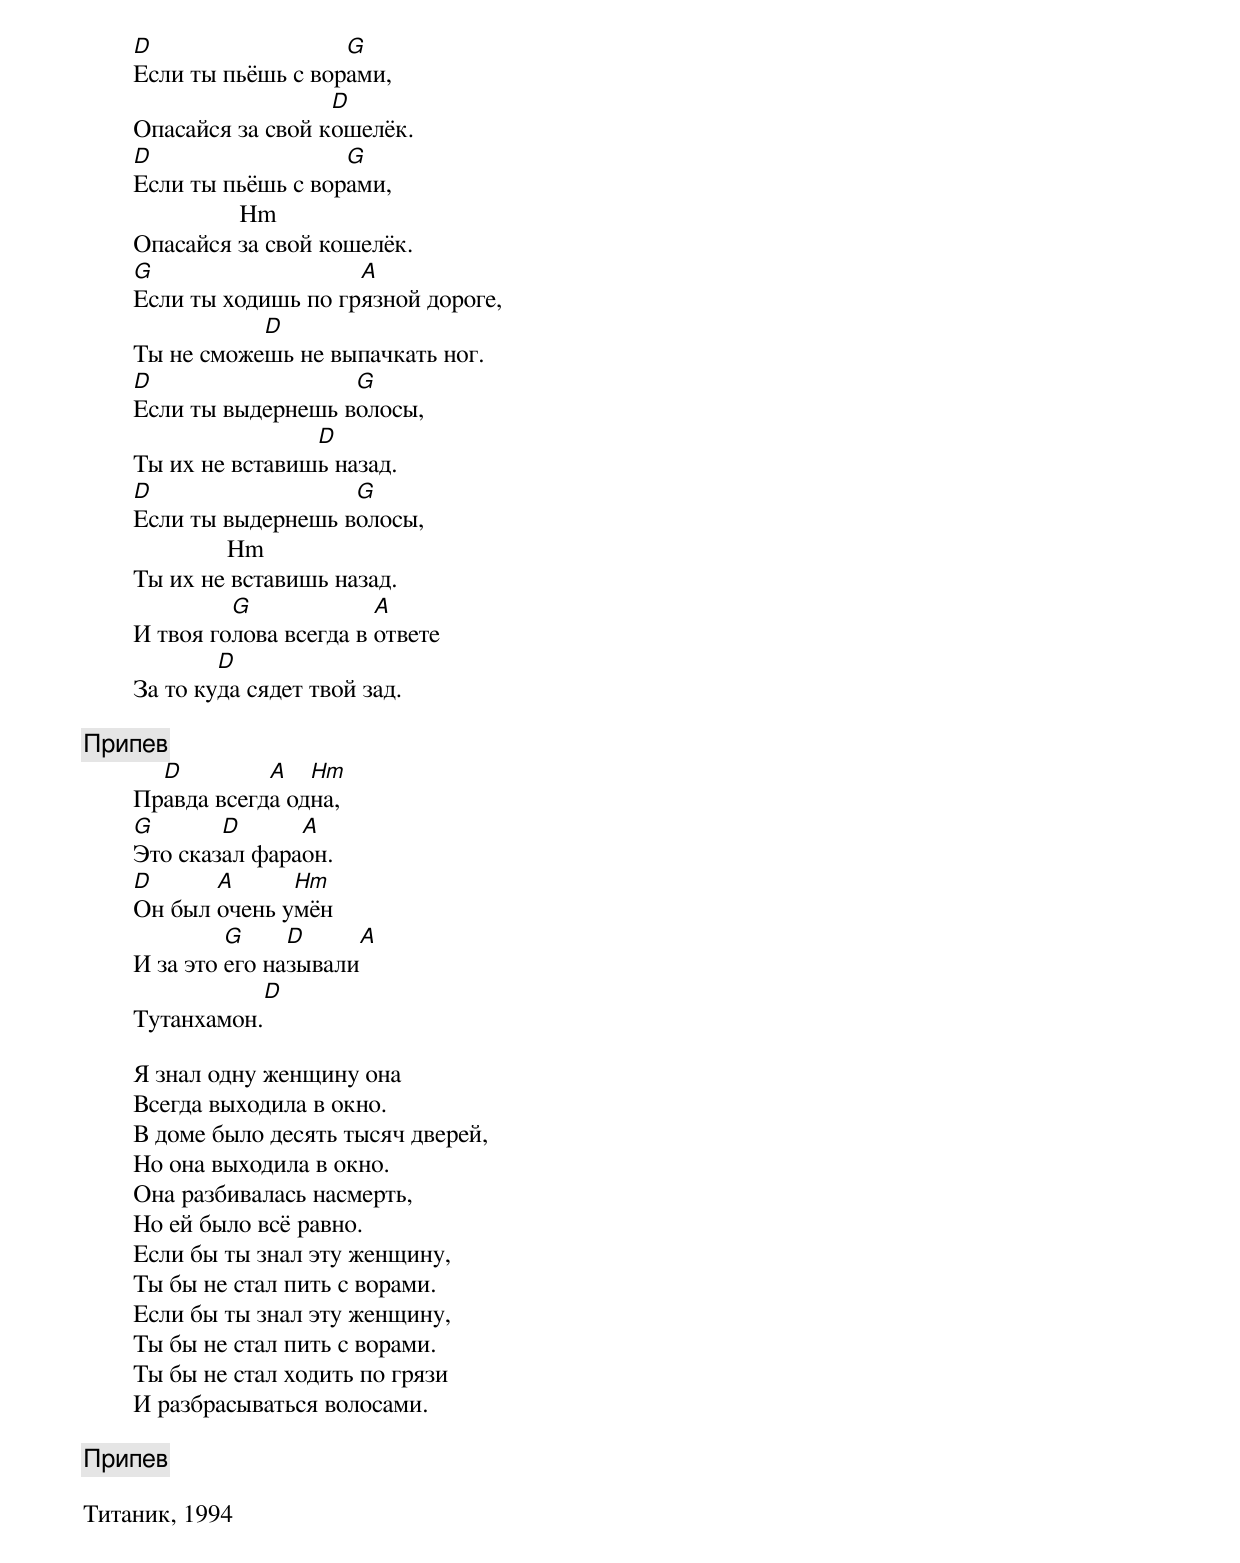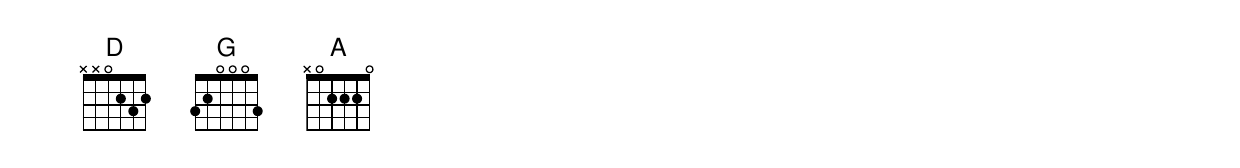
	D                  G
	Если ты пьёшь с ворами,
		          D
	Опасайся за свой кошелёк.
	D                  G
	Если ты пьёшь с ворами,
		         Hm
	Опасайся за свой кошелёк.
	G                   A
	Если ты ходишь по грязной дороге,
		   D
	Ты не сможешь не выпачкать ног.
	D                  G
	Если ты выдернешь волосы,
		        D
	Ты их не вставишь назад.
	D                  G
	Если ты выдернешь волосы,
		       Hm
	Ты их не вставишь назад.
		 G             A
	И твоя голова всегда в ответе
		D
	За то куда сядет твой зад.

	[Припев]
	  D         A   Hm
	Правда всегда одна,
	G       D      A
	Это сказал фараон.
	D      A      Hm
	Он был очень умён
		 G     D      A
	И за это его называли
		    D
	Тутанхамон.

	Я знал одну женщину она
	Всегда выходила в окно.
	В доме было десять тысяч дверей,
	Но она выходила в окно.
	Она разбивалась насмерть,
	Но ей было всё равно.
	Если бы ты знал эту женщину,
	Ты бы не стал пить с ворами.
	Если бы ты знал эту женщину,
	Ты бы не стал пить с ворами.
	Ты бы не стал ходить по грязи
	И разбрасываться волосами.

	[Припев]

Титаник, 1994
